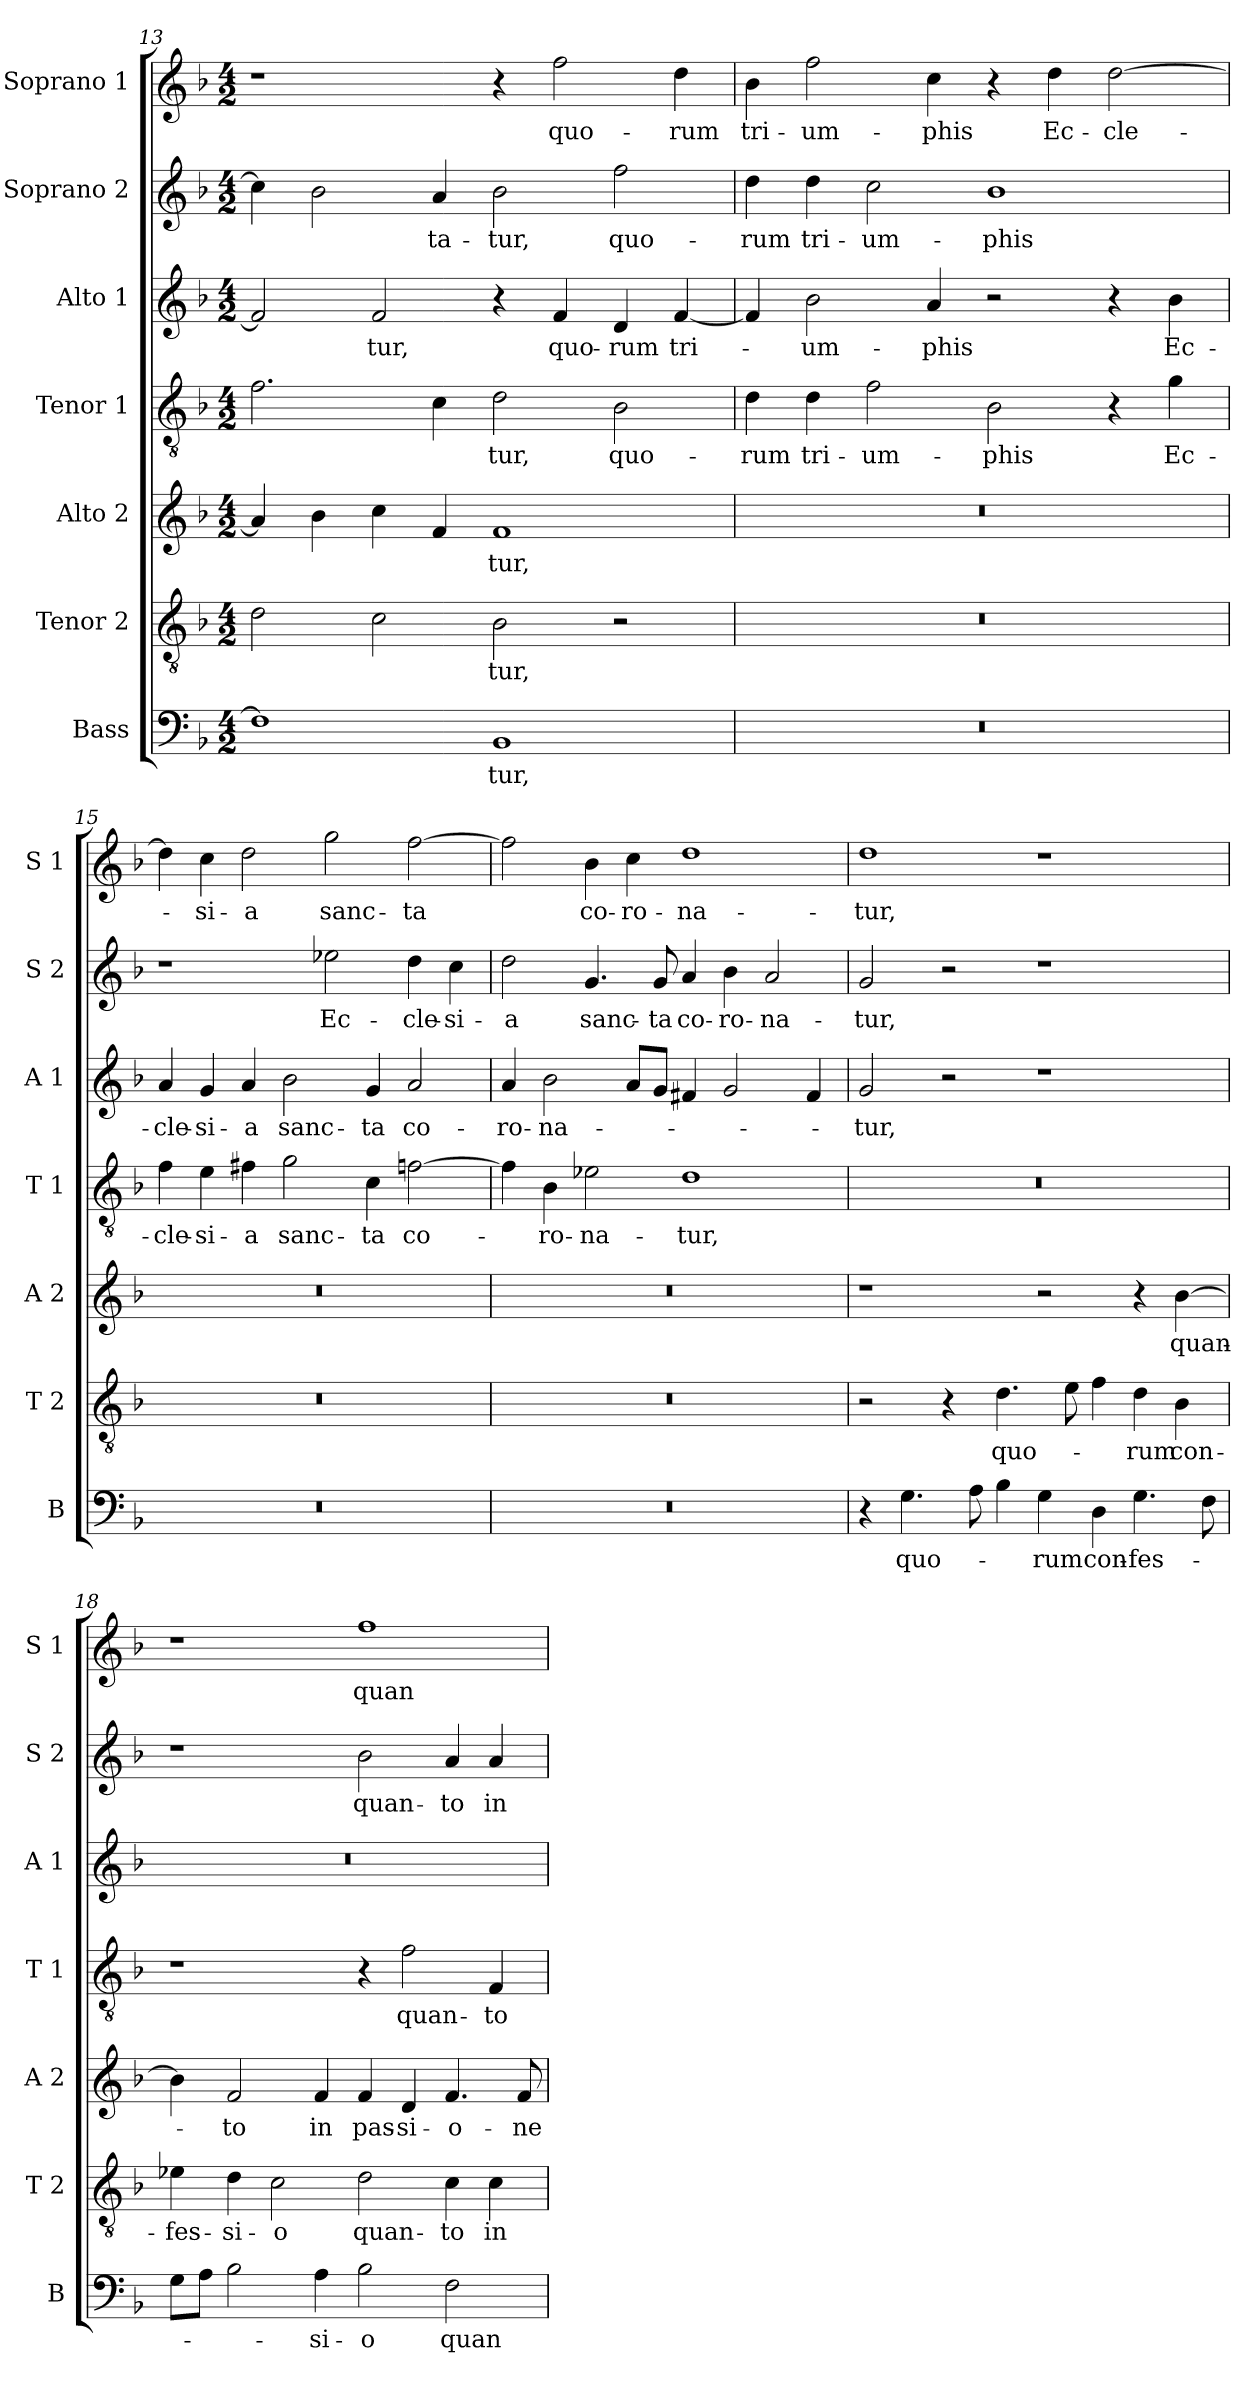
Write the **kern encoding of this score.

**kern	**text	**kern	**text	**kern	**text	**kern	**text	**kern	**text	**kern	**text	**kern	**text
*part7	*part7	*part6	*part6	*part5	*part5	*part4	*part4	*part3	*part3	*part2	*part2	*part1	*part1
*staff7	*staff7	*staff6	*staff6	*staff5	*staff5	*staff4	*staff4	*staff3	*staff3	*staff2	*staff2	*staff1	*staff1
*I"Bass	*	*I"Tenor 2	*	*I"Alto 2	*	*I"Tenor 1	*	*I"Alto 1	*	*I"Soprano 2	*	*I"Soprano 1	*
*I'B	*	*I'T 2	*	*I'A 2	*	*I'T 1	*	*I'A 1	*	*I'S 2	*	*I'S 1	*
!!LO:PB:g=z
*clefF4	*	*clefGv2	*	*clefG2	*	*clefGv2	*	*clefG2	*	*clefG2	*	*clefG2	*
*k[b-]	*	*k[b-]	*	*k[b-]	*	*k[b-]	*	*k[b-]	*	*k[b-]	*	*k[b-]	*
*F:	*	*F:	*	*F:	*	*F:	*	*F:	*	*F:	*	*F:	*
*M4/2	*	*M4/2	*	*M4/2	*	*M4/2	*	*M4/2	*	*M4/2	*	*M4/2	*
=13	=13	=13	=13	=13	=13	=13	=13	=13	=13	=13	=13	=13	=13
1F]	.	2d\	.	4a/]	.	2.f\	.	2f/]	.	4cc\]	.	1r	.
.	.	.	.	4b-\	.	.	.	.	.	2b-\	.	.	.
!	!	!	!	!	!	!	!	!	!LO:LY:b	!	!	!	!
.	.	2c\	.	4cc\	.	.	.	2f/	-tur,	.	.	.	.
!	!	!	!	!	!	!	!	!	!	!	!LO:LY:b	!	!
.	.	.	.	4f/	.	4c\	.	.	.	4a/	-ta-	.	.
!	!LO:LY:b	!	!LO:LY:b	!	!LO:LY:b	!	!LO:LY:b	!	!	!	!LO:LY:b	!	!
1BB-	-tur,	2B-\	-tur,	1f	-tur,	2d\	-tur,	4r	.	2b-\	-tur,	4r	.
!	!	!	!	!	!	!	!	!	!LO:LY:b	!	!	!	!LO:LY:b
.	.	.	.	.	.	.	.	4f/	quo-	.	.	2ff\	quo-
!	!	!	!	!	!	!	!LO:LY:b	!	!LO:LY:b	!	!LO:LY:b	!	!
.	.	2r	.	.	.	2B-\	quo-	4d/	-rum	2ff\	quo-	.	.
!	!	!	!	!	!	!	!	!	!LO:LY:b	!	!	!	!LO:LY:b
.	.	.	.	.	.	.	.	[4f/	tri-	.	.	4dd\	-rum
=14	=14	=14	=14	=14	=14	=14	=14	=14	=14	=14	=14	=14	=14
!	!	!	!	!	!	!	!LO:LY:b	!	!	!	!LO:LY:b	!	!LO:LY:b
0r	.	0r	.	0r	.	4d\	-rum	4f/]	.	4dd\	-rum	4b-\	tri-
!	!	!	!	!	!	!	!LO:LY:b	!	!LO:LY:b	!	!LO:LY:b	!	!LO:LY:b
.	.	.	.	.	.	4d\	tri-	2b-\	-um-	4dd\	tri-	2ff\	-um-
!	!	!	!	!	!	!	!LO:LY:b	!	!	!	!LO:LY:b	!	!
.	.	.	.	.	.	2f\	-um-	.	.	2cc\	-um-	.	.
!	!	!	!	!	!	!	!	!	!LO:LY:b	!	!	!	!LO:LY:b
.	.	.	.	.	.	.	.	4a/	-phis	.	.	4cc\	-phis
!	!	!	!	!	!	!	!LO:LY:b	!	!	!	!LO:LY:b	!	!
.	.	.	.	.	.	2B-\	-phis	2r	.	1b-	-phis	4r	.
!	!	!	!	!	!	!	!	!	!	!	!	!	!LO:LY:b
.	.	.	.	.	.	.	.	.	.	.	.	4dd\	Ec-
!	!	!	!	!	!	!	!	!	!	!	!	!	!LO:LY:b
.	.	.	.	.	.	4r	.	4r	.	.	.	[2dd\	-cle-
!	!	!	!	!	!	!	!LO:LY:b	!	!LO:LY:b	!	!	!	!
.	.	.	.	.	.	4g\	Ec-	4b-\	Ec-	.	.	.	.
=15	=15	=15	=15	=15	=15	=15	=15	=15	=15	=15	=15	=15	=15
!	!	!	!	!	!	!	!LO:LY:b	!	!LO:LY:b	!	!	!	!
0r	.	0r	.	0r	.	4f\	-cle-	4a/	-cle-	1r	.	4dd\]	.
!	!	!	!	!	!	!	!LO:LY:b	!	!LO:LY:b	!	!	!	!LO:LY:b
.	.	.	.	.	.	4e\	-si-	4g/	-si-	.	.	4cc\	-si-
!	!	!	!	!	!	!	!LO:LY:b	!	!LO:LY:b	!	!	!	!LO:LY:b
.	.	.	.	.	.	4f#X\	-a	4a/	-a	.	.	2dd\	-a
!	!	!	!	!	!	!	!LO:LY:b	!	!LO:LY:b	!	!	!	!
.	.	.	.	.	.	2g\	sanc-	2b-\	sanc-	.	.	.	.
!	!	!	!	!	!	!	!	!	!	!	!LO:LY:b	!	!LO:LY:b
.	.	.	.	.	.	.	.	.	.	2ee-X\	Ec-	2gg\	sanc-
!	!	!	!	!	!	!	!LO:LY:b	!	!LO:LY:b	!	!	!	!
.	.	.	.	.	.	4c\	-ta	4g/	-ta	.	.	.	.
!	!	!	!	!	!	!	!LO:LY:b	!	!LO:LY:b	!	!LO:LY:b	!	!LO:LY:b
.	.	.	.	.	.	[2fn\	co-	2a/	co-	4dd\	-cle-	[2ff\	-ta
!	!	!	!	!	!	!	!	!	!	!	!LO:LY:b	!	!
.	.	.	.	.	.	.	.	.	.	4cc\	-si-	.	.
!!LO:LB:g=z
=16	=16	=16	=16	=16	=16	=16	=16	=16	=16	=16	=16	=16	=16
!	!	!	!	!	!	!	!	!	!LO:LY:b	!	!LO:LY:b	!	!
0r	.	0r	.	0r	.	4f\]	.	4a/	-ro-	2dd\	-a	2ff\]	.
!	!	!	!	!	!	!	!LO:LY:b	!	!LO:LY:b	!	!	!	!
.	.	.	.	.	.	4B-\	-ro-	2b-\	-na-	.	.	.	.
!	!	!	!	!	!	!	!LO:LY:b	!	!	!	!LO:LY:b	!	!LO:LY:b
.	.	.	.	.	.	2e-X\	-na-	.	.	4.g/	sanc-	4b-\	co-
!	!	!	!	!	!	!	!	!	!	!	!	!	!LO:LY:b
.	.	.	.	.	.	.	.	8a/L	.	.	.	4cc\	-ro-
!	!	!	!	!	!	!	!	!	!	!	!LO:LY:b	!	!
.	.	.	.	.	.	.	.	8g/J	.	8g/	-ta	.	.
!	!	!	!	!	!	!	!LO:LY:b	!	!	!	!LO:LY:b	!	!LO:LY:b
.	.	.	.	.	.	1d	-tur,	4f#X/	.	4a/	co-	1dd	-na-
!	!	!	!	!	!	!	!	!	!	!	!LO:LY:b	!	!
.	.	.	.	.	.	.	.	2g/	.	4b-\	-ro-	.	.
!	!	!	!	!	!	!	!	!	!	!	!LO:LY:b	!	!
.	.	.	.	.	.	.	.	.	.	2a/	-na-	.	.
.	.	.	.	.	.	.	.	4f#/	.	.	.	.	.
=17	=17	=17	=17	=17	=17	=17	=17	=17	=17	=17	=17	=17	=17
!	!	!	!	!	!	!	!	!	!LO:LY:b	!	!LO:LY:b	!	!LO:LY:b
4r	.	2r	.	1r	.	0r	.	2g/	-tur,	2g/	-tur,	1dd	-tur,
!	!LO:LY:b	!	!	!	!	!	!	!	!	!	!	!	!
4.G\	quo-	.	.	.	.	.	.	.	.	.	.	.	.
.	.	4r	.	.	.	.	.	2r	.	2r	.	.	.
8A\	.	.	.	.	.	.	.	.	.	.	.	.	.
!	!	!	!LO:LY:b	!	!	!	!	!	!	!	!	!	!
4B-\	.	4.d\	quo-	.	.	.	.	.	.	.	.	.	.
!	!LO:LY:b	!	!	!	!	!	!	!	!	!	!	!	!
4G\	-rum	.	.	2r	.	.	.	1r	.	1r	.	1r	.
.	.	8e\	.	.	.	.	.	.	.	.	.	.	.
!	!LO:LY:b	!	!	!	!	!	!	!	!	!	!	!	!
4D\	con-	4f\	.	.	.	.	.	.	.	.	.	.	.
!	!LO:LY:b	!	!LO:LY:b	!	!	!	!	!	!	!	!	!	!
4.G\	-fes-	4d\	-rum	4r	.	.	.	.	.	.	.	.	.
!	!	!	!LO:LY:b	!	!LO:LY:b	!	!	!	!	!	!	!	!
.	.	4B-\	con-	[4b-\	quan-	.	.	.	.	.	.	.	.
8F\	.	.	.	.	.	.	.	.	.	.	.	.	.
=18	=18	=18	=18	=18	=18	=18	=18	=18	=18	=18	=18	=18	=18
!	!	!	!LO:LY:b	!	!	!	!	!	!	!	!	!	!
8G\L	.	4e-X\	-fes-	4b-\]	.	1r	.	0r	.	1r	.	1r	.
8A\J	.	.	.	.	.	.	.	.	.	.	.	.	.
!	!	!	!LO:LY:b	!	!LO:LY:b	!	!	!	!	!	!	!	!
2B-\	.	4d\	-si-	2f/	-to	.	.	.	.	.	.	.	.
!	!	!	!LO:LY:b	!	!	!	!	!	!	!	!	!	!
.	.	2c\	-o	.	.	.	.	.	.	.	.	.	.
!	!LO:LY:b	!	!	!	!LO:LY:b	!	!	!	!	!	!	!	!
4A\	-si-	.	.	4f/	in	.	.	.	.	.	.	.	.
!	!LO:LY:b	!	!LO:LY:b	!	!LO:LY:b	!	!	!	!	!	!LO:LY:b	!	!LO:LY:b
2B-\	-o	2d\	quan-	4f/	pas-	4r	.	.	.	2b-\	quan-	1ff	quan-
!	!	!	!	!	!LO:LY:b	!	!LO:LY:b	!	!	!	!	!	!
.	.	.	.	4d/	-si-	2f\	quan-	.	.	.	.	.	.
!	!LO:LY:b	!	!LO:LY:b	!	!LO:LY:b	!	!	!	!	!	!LO:LY:b	!	!
2F\	quan-	4c\	-to	4.f/	-o-	.	.	.	.	4a/	-to	.	.
!	!	!	!LO:LY:b	!	!	!	!LO:LY:b	!	!	!	!LO:LY:b	!	!
.	.	4c\	in	.	.	4F/	-to	.	.	4a/	in	.	.
!	!	!	!	!	!LO:LY:b	!	!	!	!	!	!	!	!
.	.	.	.	8f/	-ne	.	.	.	.	.	.	.	.
=	=	=	=	=	=	=	=	=	=	=	=	=	=
*-	*-	*-	*-	*-	*-	*-	*-	*-	*-	*-	*-	*-	*-
